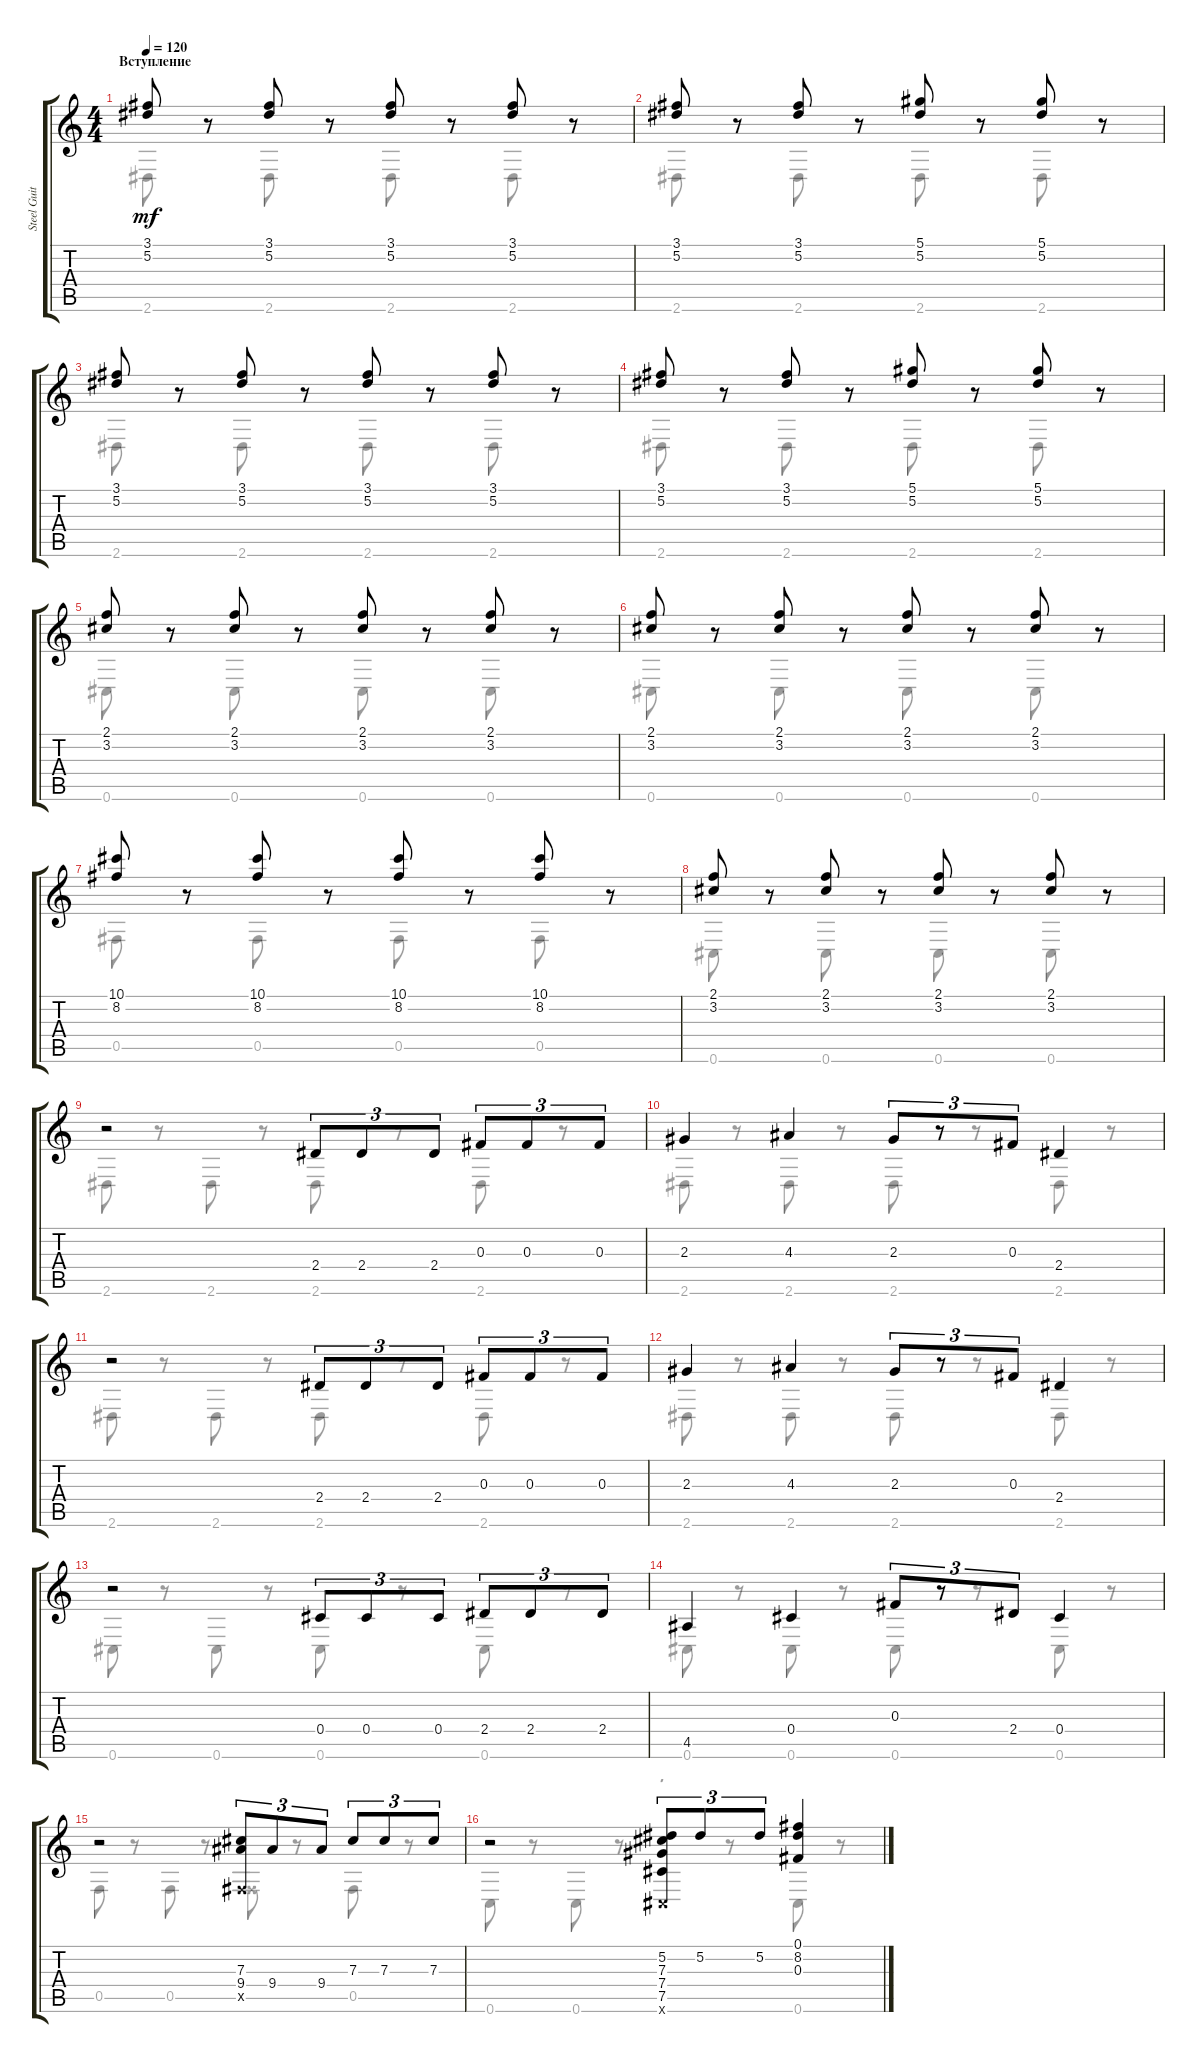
\track ("Steel Guitar" "Steel Guit") {instrument acousticguitarsteel}
\staff {score tabs}
\tuning (Eb4 Bb3 Gb3 Db3 Gb2 Db2) {hide}
\voice
\ts (4 4)
\section ("" "Вступление")
\tempo 120
\clef g2
\ks c
(3.1 5.2).8{dy mf instrument acousticguitarsteel} r.8 (3.1 5.2).8 r.8 (3.1 5.2).8 r.8 (3.1 5.2).8 r.8 |
(3.1 5.2).8 r.8 (3.1 5.2).8 r.8 (5.1 5.2).8 r.8 (5.1 5.2).8 r.8 |
(3.1 5.2).8 r.8 (3.1 5.2).8 r.8 (3.1 5.2).8 r.8 (3.1 5.2).8 r.8 |
(3.1 5.2).8 r.8 (3.1 5.2).8 r.8 (5.1 5.2).8 r.8 (5.1 5.2).8 r.8 |
(2.1 3.2).8 r.8 (2.1 3.2).8 r.8 (2.1 3.2).8 r.8 (2.1 3.2).8 r.8 |
(2.1 3.2).8 r.8 (2.1 3.2).8 r.8 (2.1 3.2).8 r.8 (2.1 3.2).8 r.8 |
(10.1 8.2).8 r.8 (10.1 8.2).8 r.8 (10.1 8.2).8 r.8 (10.1 8.2).8 r.8 |
(2.1 3.2).8 r.8 (2.1 3.2).8 r.8 (2.1 3.2).8 r.8 (2.1 3.2).8 r.8 |
r.2 2.4.8{tu (3 2)} 2.4.8{tu (3 2)} 2.4.8{tu (3 2)} 0.3.8{tu (3 2)} 0.3.8{tu (3 2)} 0.3.8{tu (3 2)} |
2.3.4 4.3.4 2.3.8{tu (3 2)} r.8{tu (3 2)} 0.3.8{tu (3 2)} 2.4.4 |
r.2 2.4.8{tu (3 2)} 2.4.8{tu (3 2)} 2.4.8{tu (3 2)} 0.3.8{tu (3 2)} 0.3.8{tu (3 2)} 0.3.8{tu (3 2)} |
2.3.4 4.3.4 2.3.8{tu (3 2)} r.8{tu (3 2)} 0.3.8{tu (3 2)} 2.4.4 |
r.2 0.4.8{tu (3 2)} 0.4.8{tu (3 2)} 0.4.8{tu (3 2)} 2.4.8{tu (3 2)} 2.4.8{tu (3 2)} 2.4.8{tu (3 2)} |
4.5.4 0.4.4 0.3.8{tu (3 2)} r.8{tu (3 2)} 2.4.8{tu (3 2)} 0.4.4 |
r.2 (7.3 9.4 0.5{x}).8{tu (3 2)} 9.4.8{tu (3 2)} 9.4.8{tu (3 2)} 7.3.8{tu (3 2)} 7.3.8{tu (3 2)} 7.3.8{tu (3 2)} |
r.2 (5.2 7.3 7.4 7.5 0.6{x}).8{tu (3 2)} 5.2.8{tu (3 2)} 5.2.8{tu (3 2)} (0.1 8.2 0.3).4
\voice
\clef g2
\ottava regular
\simile none
\ks c
2.6.8{dy mf} r.8 2.6.8 r.8 2.6.8 r.8 2.6.8 r.8 |
2.6.8 r.8 2.6.8 r.8 2.6.8 r.8 2.6.8 r.8 |
2.6.8 r.8 2.6.8 r.8 2.6.8 r.8 2.6.8 r.8 |
2.6.8 r.8 2.6.8 r.8 2.6.8 r.8 2.6.8 r.8 |
0.6.8 r.8 0.6.8 r.8 0.6.8 r.8 0.6.8 r.8 |
0.6.8 r.8 0.6.8 r.8 0.6.8 r.8 0.6.8 r.8 |
0.5.8 r.8 0.5.8 r.8 0.5.8 r.8 0.5.8 r.8 |
0.6.8 r.8 0.6.8 r.8 0.6.8 r.8 0.6.8 r.8 |
2.6.8 r.8 2.6.8 r.8 2.6.8 r.8 2.6.8 r.8 |
2.6.8 r.8 2.6.8 r.8 2.6.8 r.8 2.6.8 r.8 |
2.6.8 r.8 2.6.8 r.8 2.6.8 r.8 2.6.8 r.8 |
2.6.8 r.8 2.6.8 r.8 2.6.8 r.8 2.6.8 r.8 |
0.6.8 r.8 0.6.8 r.8 0.6.8 r.8 0.6.8 r.8 |
0.6.8 r.8 0.6.8 r.8 0.6.8 r.8 0.6.8 r.8 |
0.5.8 r.8 0.5.8 r.8 0.5{x}.8 r.8 0.5.8 r.8 |
0.6.8 r.8 0.6.8 r.8 r.8 r.8 0.6.8 r.8
